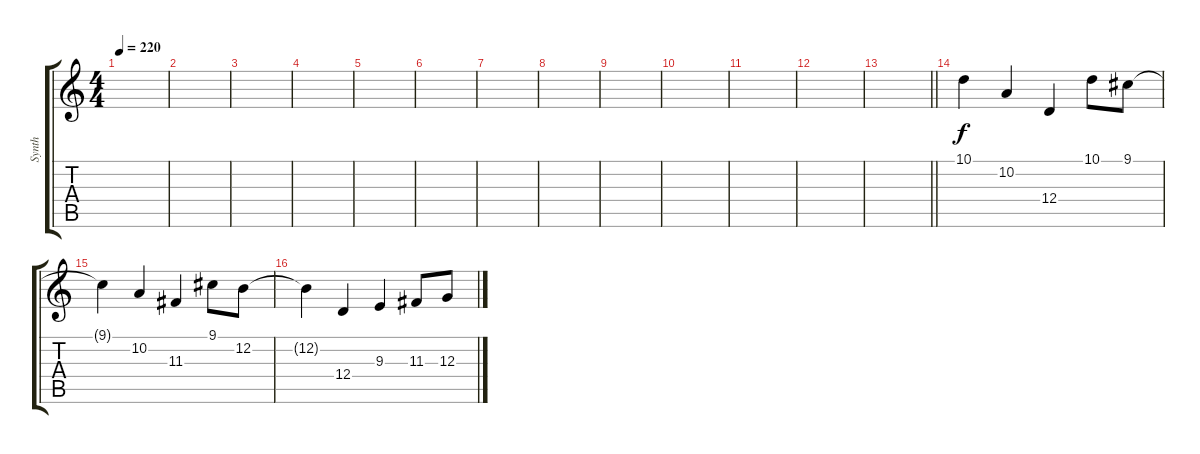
\track ("Synth" "Synth") {instrument lead1square}
\staff {score tabs}
\tuning (E4 B3 G3 D3 A2 E2) {hide}
\ts (4 4)
\tempo 220
\clef g2
\ks c
|
|
|
|
|
|
|
|
|
|
|
|
\barLineRight lightlight
|
10.1.4 10.2.4 12.4.4 10.1.8 9.1.8 |
9.1{t}.4 10.2.4 11.3.4 9.1.8 12.2.8 |
12.2{t}.4 12.4.4 9.3.4 11.3.8 12.3.8
